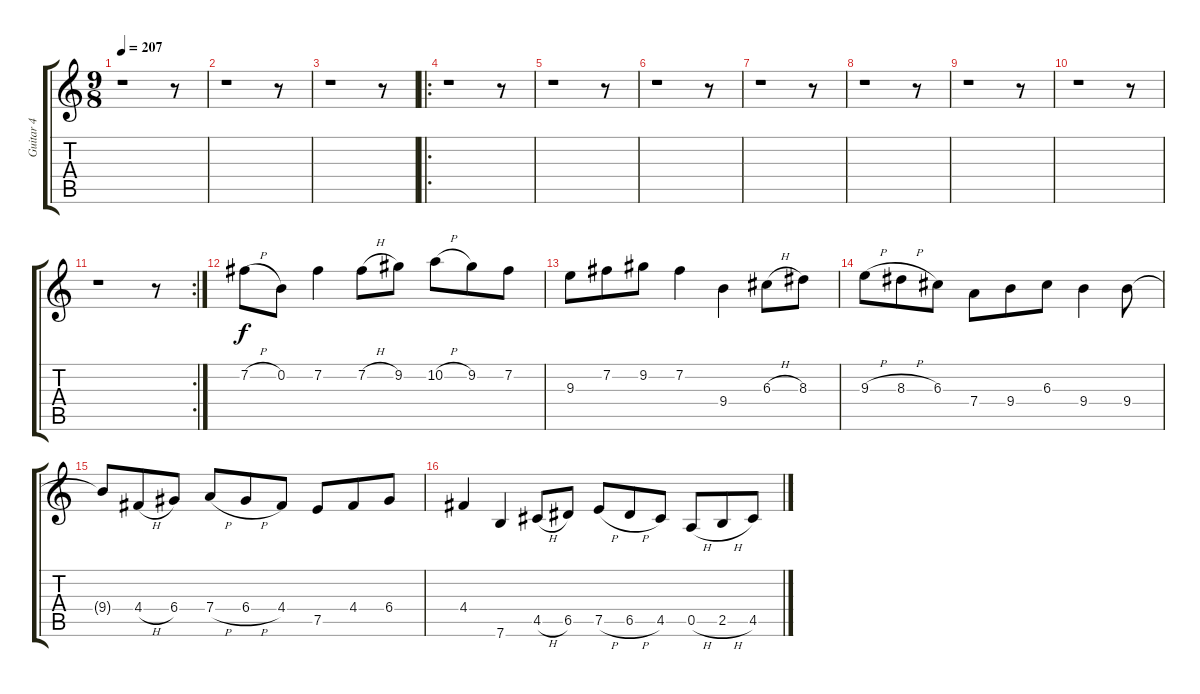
\track ("Guitar 4" "Guitar 4") {instrument distortionguitar}
\staff {score tabs}
\tuning (E4 B3 G3 D3 A2 E2) {hide}
\ts (9 8)
\tempo 207
\clef g2
\ks c
r.1{dy f} r.8 |
r.1 r.8 |
r.1 r.8 |
\ro
r.1 r.8 |
r.1 r.8 |
r.1 r.8 |
r.1 r.8 |
r.1 r.8 |
r.1 r.8 |
r.1 r.8 |
\rc 2
r.1 r.8 |
7.2{h}.8 0.2.8 7.2.4 7.2{h}.8 9.2.8 10.2{h}.8 9.2.8 7.2.8 |
9.3.8 7.2.8 9.2.8 7.2.4 9.4.4 6.3{h}.8 8.3.8 |
9.3{h}.8 8.3{h}.8 6.3.8 7.4.8 9.4.8 6.3.8 9.4.4 9.4.8 |
9.4{t}.8 4.4{h}.8 6.4.8 7.4{h}.8 6.4{h}.8 4.4.8 7.5.8 4.4.8 6.4.8 |
4.4.4 7.6.4 4.5{h}.8 6.5.8 7.5{h}.8 6.5{h}.8 4.5.8 0.5{h}.8 2.5{h}.8 4.5.8
